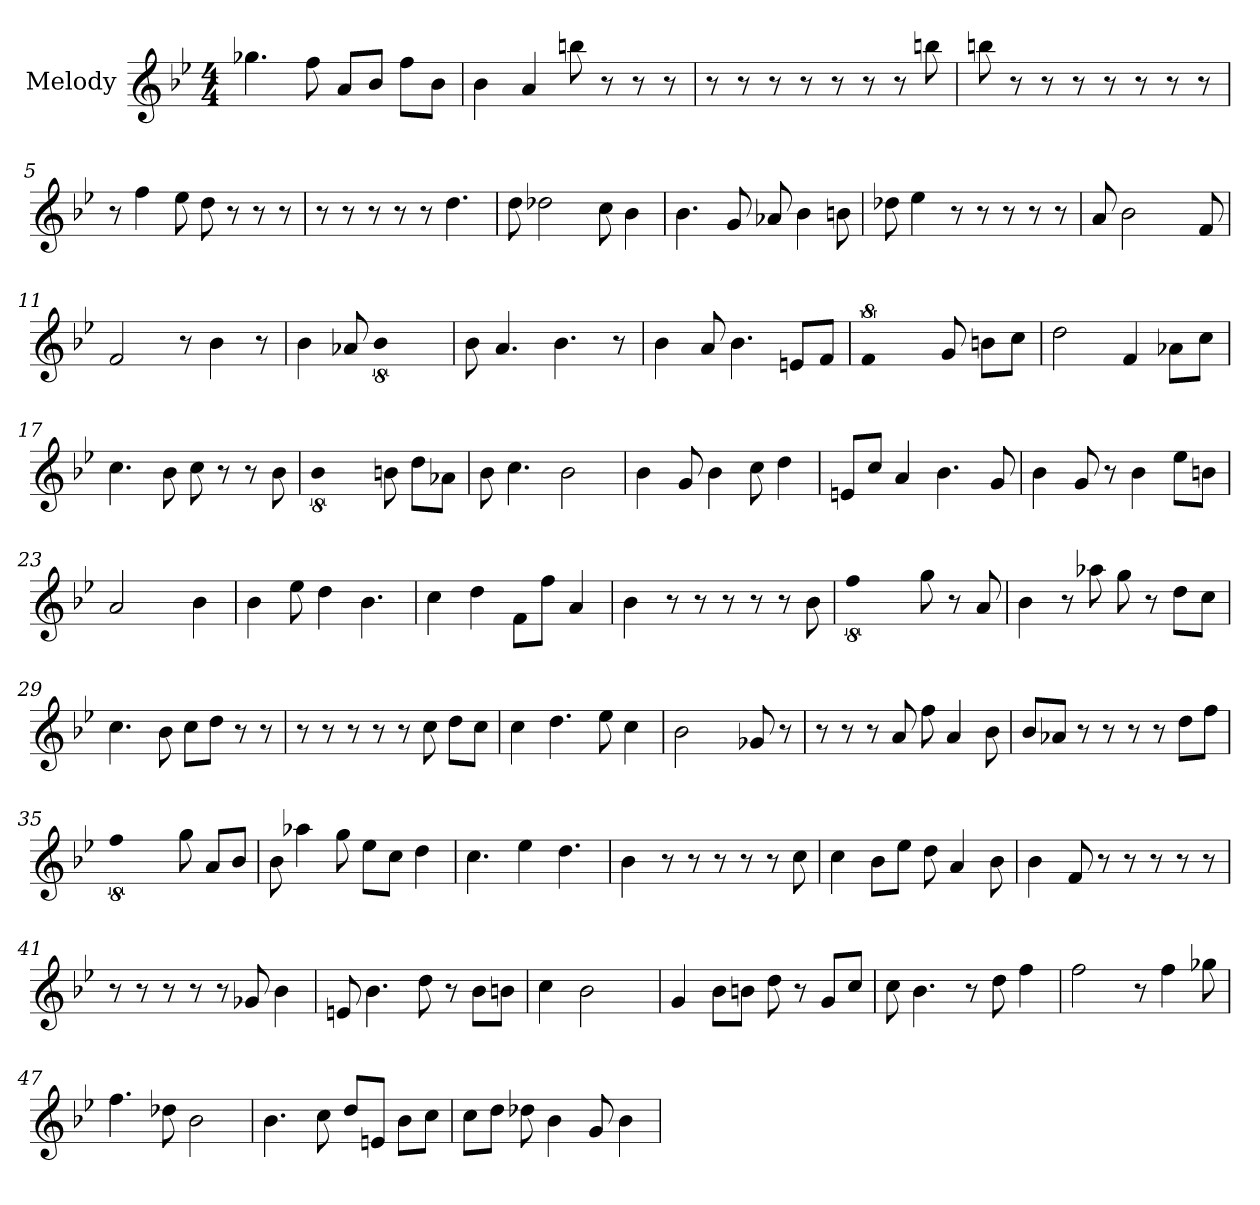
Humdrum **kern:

**kern
*part1
*staff1
*I"Melody
*clefG2
*k[b-e-]
*B-:
*M4/4
*MM92
=1
4.gg-
8ff
8a/L
8b-/J
8ff\L
8b-\J
=2
4b-
4a
8bb
8r
8r
8r
=3
8r
8r
8r
8r
8r
8r
8r
8bb
=4
8bb
8r
8r
8r
8r
8r
8r
8r
=5
8r
4ff
8ee-
8dd
8r
8r
8r
=6
8r
8r
8r
8r
8r
4.dd
=7
8dd
2dd-
8cc
4b-
=8
4.b-
8g
8a-
4b-
8b
=9
8dd-
4ee-
8r
8r
8r
8r
8r
=10
8a
!LO:N:vis=2
2.b-
8f
=11
2f
8r
4b-
8r
=12
4b-
8a-
!LO:N:vis=2
8%5b-
=13
8b-
4.a
4.b-
8r
=14
4b-
8a
4.b-
8e/L
8f/J
=15
!LO:N:vis=2
8%5f
8g
8b\L
8cc\J
=16
2dd
4f
8a-\L
8cc\J
=17
4.cc
8b-
8cc
8r
8r
8b-
=18
!LO:N:vis=2
8%5b-
8b
8dd\L
8a-\J
=19
8b-
4.cc
2b-
=20
4b-
8g
4b-
8cc
4dd
=21
8e/L
8cc/J
4a
4.b-
8g
=22
4b-
8g
8r
4b-
8ee-\L
8b\J
=23
!LO:N:vis=2
2.a
4b-
=24
4b-
8ee-
4dd
4.b-
=25
4cc
4dd
8f\L
8ff\J
4a
=26
4b-
8r
8r
8r
8r
8r
8b-
=27
!LO:N:vis=2
8%5ff
8gg
8r
8a
=28
4b-
8r
8aa-
8gg
8r
8dd\L
8cc\J
=29
4.cc
8b-
8cc\L
8dd\J
8r
8r
=30
8r
8r
8r
8r
8r
8cc
8dd\L
8cc\J
=31
4cc
4.dd
8ee-
4cc
=32
!LO:N:vis=2
2.b-
8g-
8r
=33
8r
8r
8r
8a
8ff
4a
8b-
=34
8b-/L
8a-/J
8r
8r
8r
8r
8dd\L
8ff\J
=35
!LO:N:vis=2
8%5ff
8gg
8a/L
8b-/J
=36
8b-
4aa-
8gg
8ee-\L
8cc\J
4dd
=37
4.cc
4ee-
4.dd
=38
4b-
8r
8r
8r
8r
8r
8cc
=39
4cc
8b-\L
8ee-\J
8dd
4a
8b-
=40
4b-
8f
8r
8r
8r
8r
8r
=41
8r
8r
8r
8r
8r
8g-
4b-
=42
8e
4.b-
8dd
8r
8b-\L
8b\J
=43
4cc
!LO:N:vis=2
2.b-
=44
4g
8b-\L
8b\J
8dd
8r
8g/L
8cc/J
=45
8cc
4.b-
8r
8dd
4ff
=46
2ff
8r
4ff
8gg-
=47
4.ff
8dd-
2b-
=48
4.b-
8cc
8dd/L
8e/J
8b-\L
8cc\J
=49
8cc\L
8dd\J
8dd-
4b-
8g
4b-
=
*-
